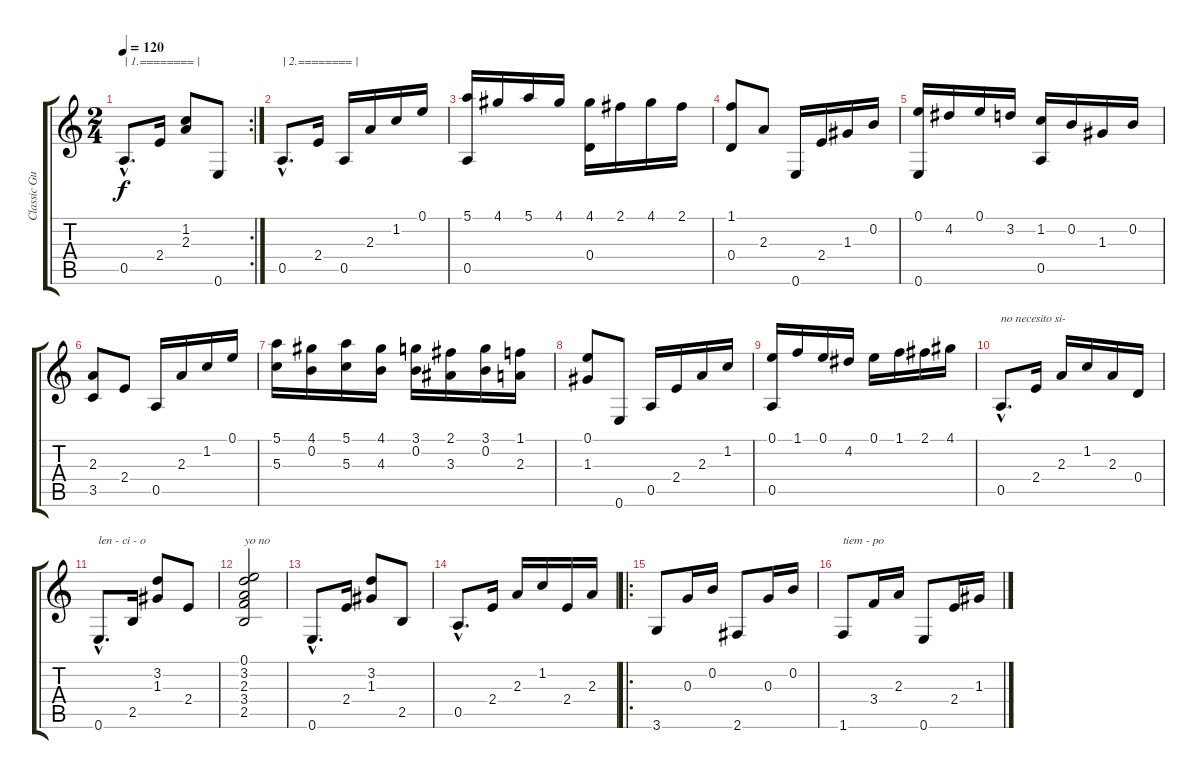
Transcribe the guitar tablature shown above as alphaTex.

\track ("Classic Guitar" "Classic Gu") {instrument acousticguitarnylon}
\staff {score tabs}
\tuning (E4 B3 G3 D3 A2 E2) {hide}
\rc 2
\ts (2 4)
\tempo 120
\clef g2
\ks c
0.5{hac}.8{d txt "| 1.======== |" dy f} 2.4.16 (1.2 2.3).8 0.6.8 |
0.5{hac}.8{d txt "| 2.======== |"} 2.4.16 0.5.16 2.3.16 1.2.16 0.1.16 |
(5.1 0.5).16 4.1.16 5.1.16 4.1.16 (4.1 0.4).16 2.1.16 4.1.16 2.1.16 |
(1.1 0.4).8 2.3.8 0.6.16 2.4.16 1.3.16 0.2.16 |
(0.1 0.6).16 4.2.16 0.1.16 3.2.16 (1.2 0.5).16 0.2.16 1.3.16 0.2.16 |
(2.3 3.5).8 2.4.8 0.5.16 2.3.16 1.2.16 0.1.16 |
(5.1 5.3).16 (4.1 0.2).16 (5.1 5.3).16 (4.1 4.3).16 (3.1 0.2).16 (2.1 3.3).16 (3.1 0.2).16 (1.1 2.3).16 |
(0.1 1.3).8 0.6.8 0.5.16 2.4.16 2.3.16 1.2.16 |
(0.1 0.5).16 1.1.16 0.1.16 4.2.16 0.1.16 1.1.16 2.1.16 4.1.16 |
0.5{hac}.8{d txt "no necesito si-"} 2.4.16 2.3.16 1.2.16 2.3.16 0.4.16 |
0.6{hac}.8{d txt "len - ci - o"} 2.5.16 (3.2 1.3).8 2.4.8 |
(0.1 3.2 2.3 3.4 2.5).2{txt "yo no "} |
0.6{hac}.8{d} 2.4.16 (3.2 1.3).8 2.5.8 |
0.5{hac}.8{d} 2.4.16 2.3.16 1.2.16 2.4.16 2.3.16 |
\ro
3.6.8{txt ""} 0.3.16 0.2.16 2.6.8 0.3.16 0.2.16 |
1.6.8{txt "tiem - po"} 3.4.16 2.3.16 0.6.8 2.4.16 1.3.16
